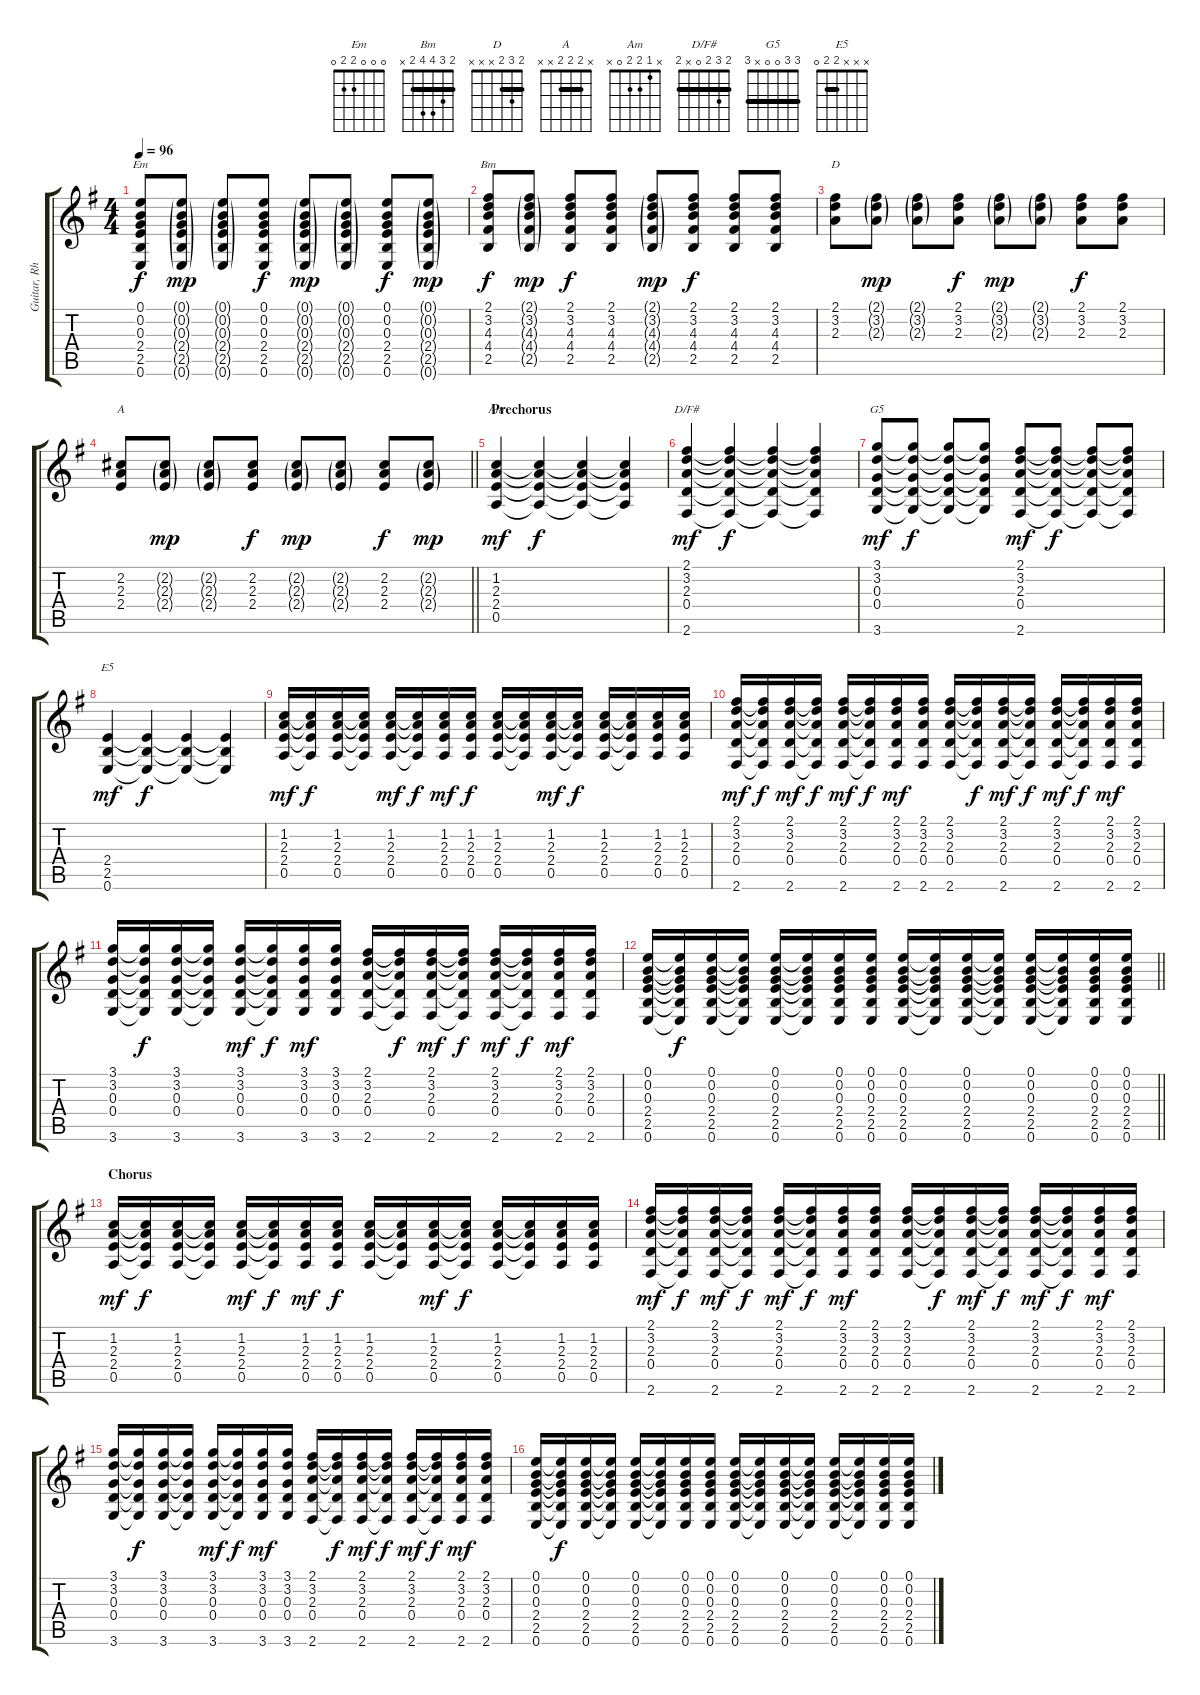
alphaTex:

\track ("Guitar, Rhythm" "Guitar, Rh") {instrument acousticguitarsteel}
\staff {score tabs}
\tuning (E4 B3 G3 D3 A2 E2) {hide}
\chord ("Em" 0 0 0 2 2 0)
\chord ("Bm" 2 3 4 4 2 x) {barre 2}
\chord ("D" 2 3 2 x x x) {barre 2}
\chord ("A" x 2 2 2 x x) {barre 2}
\chord ("Am" x 1 2 2 0 x)
\chord ("D/F#" 2 3 2 0 x 2) {barre 2}
\chord ("G5" 3 3 0 0 x 3) {barre 3}
\chord ("E5" x x x 2 2 0) {barre 2}
\ts (4 4)
\tempo 96
\clef g2
\ks g
(0.1 0.2 0.3 2.4 2.5 0.6).8{ch "Em" dy f} (0.1{g} 0.2{g} 0.3{g} 2.4{g} 2.5{g} 0.6{g}).8{dy mp} (0.1{g} 0.2{g} 0.3{g} 2.4{g} 2.5{g} 0.6{g}).8 (0.1 0.2 0.3 2.4 2.5 0.6).8{dy f} (0.1{g} 0.2{g} 0.3{g} 2.4{g} 2.5{g} 0.6{g}).8{dy mp} (0.1{g} 0.2{g} 0.3{g} 2.4{g} 2.5{g} 0.6{g}).8 (0.1 0.2 0.3 2.4 2.5 0.6).8{dy f} (0.1{g} 0.2{g} 0.3{g} 2.4{g} 2.5{g} 0.6{g}).8{dy mp} |
(2.1 3.2 4.3 4.4 2.5).8{ch "Bm" dy f} (2.1{g} 3.2{g} 4.3{g} 4.4{g} 2.5{g}).8{dy mp} (2.1 3.2 4.3 4.4 2.5).8{dy f} (2.1 3.2 4.3 4.4 2.5).8 (2.1{g} 3.2{g} 4.3{g} 4.4{g} 2.5{g}).8{dy mp} (2.1 3.2 4.3 4.4 2.5).8{dy f} (2.1 3.2 4.3 4.4 2.5).8 (2.1 3.2 4.3 4.4 2.5).8 |
(2.1 3.2 2.3).8{ch "D"} (2.1{g} 3.2{g} 2.3{g}).8{dy mp} (2.1{g} 3.2{g} 2.3{g}).8 (2.1 3.2 2.3).8{dy f} (2.1{g} 3.2{g} 2.3{g}).8{dy mp} (2.1{g} 3.2{g} 2.3{g}).8 (2.1 3.2 2.3).8{dy f} (2.1 3.2 2.3).8 |
\barLineRight lightlight
(2.2 2.3 2.4).8{ch "A"} (2.2{g} 2.3{g} 2.4{g}).8{dy mp} (2.2{g} 2.3{g} 2.4{g}).8 (2.2 2.3 2.4).8{dy f} (2.2{g} 2.3{g} 2.4{g}).8{dy mp} (2.2{g} 2.3{g} 2.4{g}).8 (2.2 2.3 2.4).8{dy f} (2.2{g} 2.3{g} 2.4{g}).8{dy mp} |
\section ("" "Prechorus")
(1.2 2.3 2.4 0.5).4{ch "Am" dy mf} (1.2{t} 2.3{t} 2.4{t} 0.5{t}).4{dy f} (1.2{t} 2.3{t} 2.4{t} 0.5{t}).4 (1.2{t} 2.3{t} 2.4{t} 0.5{t}).4 |
(2.1 3.2 2.3 0.4 2.6).4{ch "D/F#" dy mf} (2.1{t} 3.2{t} 2.3{t} 0.4{t} 2.6{t}).4{dy f} (2.1{t} 3.2{t} 2.3{t} 0.4{t} 2.6{t}).4 (2.1{t} 3.2{t} 2.3{t} 0.4{t} 2.6{t}).4 |
(3.1 3.2 0.3 0.4 3.6).8{ch "G5" dy mf} (3.1{t} 3.2{t} 0.3{t} 0.4{t} 3.6{t}).8{dy f} (3.1{t} 3.2{t} 0.3{t} 0.4{t} 3.6{t}).8 (3.1{t} 3.2{t} 0.3{t} 0.4{t} 3.6{t}).8 (2.1 3.2 2.3 0.4 2.6).8{dy mf} (2.1{t} 3.2{t} 2.3{t} 0.4{t} 2.6{t}).8{dy f} (2.1{t} 3.2{t} 2.3{t} 0.4{t} 2.6{t}).8 (2.1{t} 3.2{t} 2.3{t} 0.4{t} 2.6{t}).8 |
(2.4 2.5 0.6).4{ch "E5" dy mf} (2.4{t} 2.5{t} 0.6{t}).4{dy f} (2.4{t} 2.5{t} 0.6{t}).4 (2.4{t} 2.5{t} 0.6{t}).4 |
(1.2 2.3 2.4 0.5).16{dy mf} (1.2{t} 2.3{t} 2.4{t} 0.5{t}).16{dy f} (1.2 2.3 2.4 0.5).16 (1.2{t} 2.3{t} 2.4{t} 0.5{t}).16 (1.2 2.3 2.4 0.5).16{dy mf} (1.2{t} 2.3{t} 2.4{t} 0.5{t}).16{dy f} (1.2 2.3 2.4 0.5).16{dy mf} (1.2 2.3 2.4 0.5).16{dy f} (1.2 2.3 2.4 0.5).16 (1.2{t} 2.3{t} 2.4{t} 0.5{t}).16 (1.2 2.3 2.4 0.5).16{dy mf} (1.2{t} 2.3{t} 2.4{t} 0.5{t}).16{dy f} (1.2 2.3 2.4 0.5).16 (1.2{t} 2.3{t} 2.4{t} 0.5{t}).16 (1.2 2.3 2.4 0.5).16 (1.2 2.3 2.4 0.5).16 |
(2.1 3.2 2.3 0.4 2.6).16{dy mf} (2.1{t} 3.2{t} 2.3{t} 0.4{t} 2.6{t}).16{dy f} (2.1 3.2 2.3 0.4 2.6).16{dy mf} (2.1{t} 3.2{t} 2.3{t} 0.4{t} 2.6{t}).16{dy f} (2.1 3.2 2.3 0.4 2.6).16{dy mf} (2.1{t} 3.2{t} 2.3{t} 0.4{t} 2.6{t}).16{dy f} (2.1 3.2 2.3 0.4 2.6).16{dy mf} (2.1 3.2 2.3 0.4 2.6).16 (2.1 3.2 2.3 0.4 2.6).16 (2.1{t} 3.2{t} 2.3{t} 0.4{t} 2.6{t}).16{dy f} (2.1 3.2 2.3 0.4 2.6).16{dy mf} (2.1{t} 3.2{t} 2.3{t} 0.4{t} 2.6{t}).16{dy f} (2.1 3.2 2.3 0.4 2.6).16{dy mf} (2.1{t} 3.2{t} 2.3{t} 0.4{t} 2.6{t}).16{dy f} (2.1 3.2 2.3 0.4 2.6).16{dy mf} (2.1 3.2 2.3 0.4 2.6).16 |
(3.1 3.2 0.3 0.4 3.6).16 (3.1{t} 3.2{t} 0.3{t} 0.4{t} 3.6{t}).16{dy f} (3.1 3.2 0.3 0.4 3.6).16 (3.1{t} 3.2{t} 0.3{t} 0.4{t} 3.6{t}).16 (3.1 3.2 0.3 0.4 3.6).16{dy mf} (3.1{t} 3.2{t} 0.3{t} 0.4{t} 3.6{t}).16{dy f} (3.1 3.2 0.3 0.4 3.6).16{dy mf} (3.1 3.2 0.3 0.4 3.6).16 (2.1 3.2 2.3 0.4 2.6).16 (2.1{t} 3.2{t} 2.3{t} 0.4{t} 2.6{t}).16{dy f} (2.1 3.2 2.3 0.4 2.6).16{dy mf} (2.1{t} 3.2{t} 2.3{t} 0.4{t} 2.6{t}).16{dy f} (2.1 3.2 2.3 0.4 2.6).16{dy mf} (2.1{t} 3.2{t} 2.3{t} 0.4{t} 2.6{t}).16{dy f} (2.1 3.2 2.3 0.4 2.6).16{dy mf} (2.1 3.2 2.3 0.4 2.6).16 |
\barLineRight lightlight
(0.1 0.2 0.3 2.4 2.5 0.6).16 (0.1{t} 0.2{t} 0.3{t} 2.4{t} 2.5{t} 0.6{t}).16{dy f} (0.1 0.2 0.3 2.4 2.5 0.6).16 (0.1{t} 0.2{t} 0.3{t} 2.4{t} 2.5{t} 0.6{t}).16 (0.1 0.2 0.3 2.4 2.5 0.6).16 (0.1{t} 0.2{t} 0.3{t} 2.4{t} 2.5{t} 0.6{t}).16 (0.1 0.2 0.3 2.4 2.5 0.6).16 (0.1 0.2 0.3 2.4 2.5 0.6).16 (0.1 0.2 0.3 2.4 2.5 0.6).16 (0.1{t} 0.2{t} 0.3{t} 2.4{t} 2.5{t} 0.6{t}).16 (0.1 0.2 0.3 2.4 2.5 0.6).16 (0.1{t} 0.2{t} 0.3{t} 2.4{t} 2.5{t} 0.6{t}).16 (0.1 0.2 0.3 2.4 2.5 0.6).16 (0.1{t} 0.2{t} 0.3{t} 2.4{t} 2.5{t} 0.6{t}).16 (0.1 0.2 0.3 2.4 2.5 0.6).16 (0.1 0.2 0.3 2.4 2.5 0.6).16 |
\section ("" "Chorus")
(1.2 2.3 2.4 0.5).16{dy mf} (1.2{t} 2.3{t} 2.4{t} 0.5{t}).16{dy f} (1.2 2.3 2.4 0.5).16 (1.2{t} 2.3{t} 2.4{t} 0.5{t}).16 (1.2 2.3 2.4 0.5).16{dy mf} (1.2{t} 2.3{t} 2.4{t} 0.5{t}).16{dy f} (1.2 2.3 2.4 0.5).16{dy mf} (1.2 2.3 2.4 0.5).16{dy f} (1.2 2.3 2.4 0.5).16 (1.2{t} 2.3{t} 2.4{t} 0.5{t}).16 (1.2 2.3 2.4 0.5).16{dy mf} (1.2{t} 2.3{t} 2.4{t} 0.5{t}).16{dy f} (1.2 2.3 2.4 0.5).16 (1.2{t} 2.3{t} 2.4{t} 0.5{t}).16 (1.2 2.3 2.4 0.5).16 (1.2 2.3 2.4 0.5).16 |
(2.1 3.2 2.3 0.4 2.6).16{dy mf} (2.1{t} 3.2{t} 2.3{t} 0.4{t} 2.6{t}).16{dy f} (2.1 3.2 2.3 0.4 2.6).16{dy mf} (2.1{t} 3.2{t} 2.3{t} 0.4{t} 2.6{t}).16{dy f} (2.1 3.2 2.3 0.4 2.6).16{dy mf} (2.1{t} 3.2{t} 2.3{t} 0.4{t} 2.6{t}).16{dy f} (2.1 3.2 2.3 0.4 2.6).16{dy mf} (2.1 3.2 2.3 0.4 2.6).16 (2.1 3.2 2.3 0.4 2.6).16 (2.1{t} 3.2{t} 2.3{t} 0.4{t} 2.6{t}).16{dy f} (2.1 3.2 2.3 0.4 2.6).16{dy mf} (2.1{t} 3.2{t} 2.3{t} 0.4{t} 2.6{t}).16{dy f} (2.1 3.2 2.3 0.4 2.6).16{dy mf} (2.1{t} 3.2{t} 2.3{t} 0.4{t} 2.6{t}).16{dy f} (2.1 3.2 2.3 0.4 2.6).16{dy mf} (2.1 3.2 2.3 0.4 2.6).16 |
(3.1 3.2 0.3 0.4 3.6).16 (3.1{t} 3.2{t} 0.3{t} 0.4{t} 3.6{t}).16{dy f} (3.1 3.2 0.3 0.4 3.6).16 (3.1{t} 3.2{t} 0.3{t} 0.4{t} 3.6{t}).16 (3.1 3.2 0.3 0.4 3.6).16{dy mf} (3.1{t} 3.2{t} 0.3{t} 0.4{t} 3.6{t}).16{dy f} (3.1 3.2 0.3 0.4 3.6).16{dy mf} (3.1 3.2 0.3 0.4 3.6).16 (2.1 3.2 2.3 0.4 2.6).16 (2.1{t} 3.2{t} 2.3{t} 0.4{t} 2.6{t}).16{dy f} (2.1 3.2 2.3 0.4 2.6).16{dy mf} (2.1{t} 3.2{t} 2.3{t} 0.4{t} 2.6{t}).16{dy f} (2.1 3.2 2.3 0.4 2.6).16{dy mf} (2.1{t} 3.2{t} 2.3{t} 0.4{t} 2.6{t}).16{dy f} (2.1 3.2 2.3 0.4 2.6).16{dy mf} (2.1 3.2 2.3 0.4 2.6).16 |
(0.1 0.2 0.3 2.4 2.5 0.6).16 (0.1{t} 0.2{t} 0.3{t} 2.4{t} 2.5{t} 0.6{t}).16{dy f} (0.1 0.2 0.3 2.4 2.5 0.6).16 (0.1{t} 0.2{t} 0.3{t} 2.4{t} 2.5{t} 0.6{t}).16 (0.1 0.2 0.3 2.4 2.5 0.6).16 (0.1{t} 0.2{t} 0.3{t} 2.4{t} 2.5{t} 0.6{t}).16 (0.1 0.2 0.3 2.4 2.5 0.6).16 (0.1 0.2 0.3 2.4 2.5 0.6).16 (0.1 0.2 0.3 2.4 2.5 0.6).16 (0.1{t} 0.2{t} 0.3{t} 2.4{t} 2.5{t} 0.6{t}).16 (0.1 0.2 0.3 2.4 2.5 0.6).16 (0.1{t} 0.2{t} 0.3{t} 2.4{t} 2.5{t} 0.6{t}).16 (0.1 0.2 0.3 2.4 2.5 0.6).16 (0.1{t} 0.2{t} 0.3{t} 2.4{t} 2.5{t} 0.6{t}).16 (0.1 0.2 0.3 2.4 2.5 0.6).16 (0.1 0.2 0.3 2.4 2.5 0.6).16
